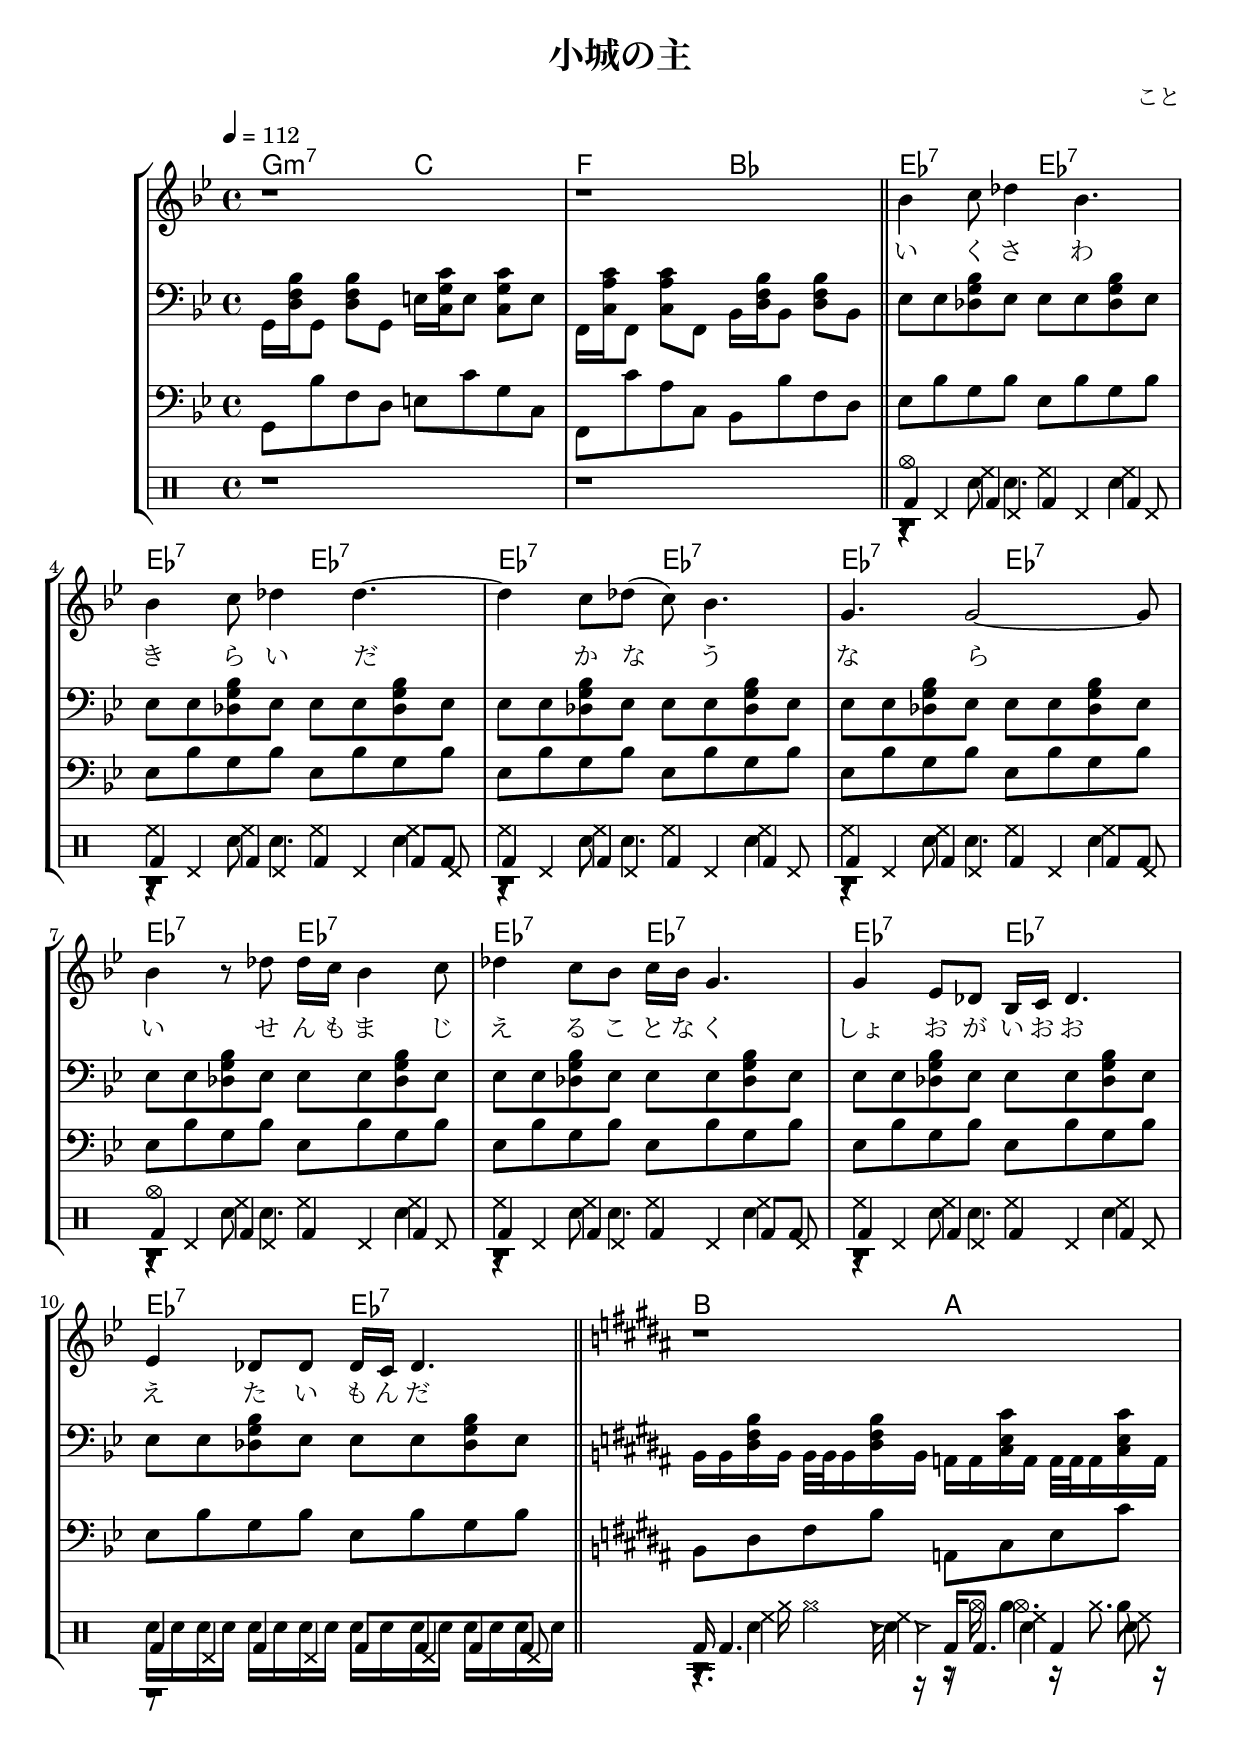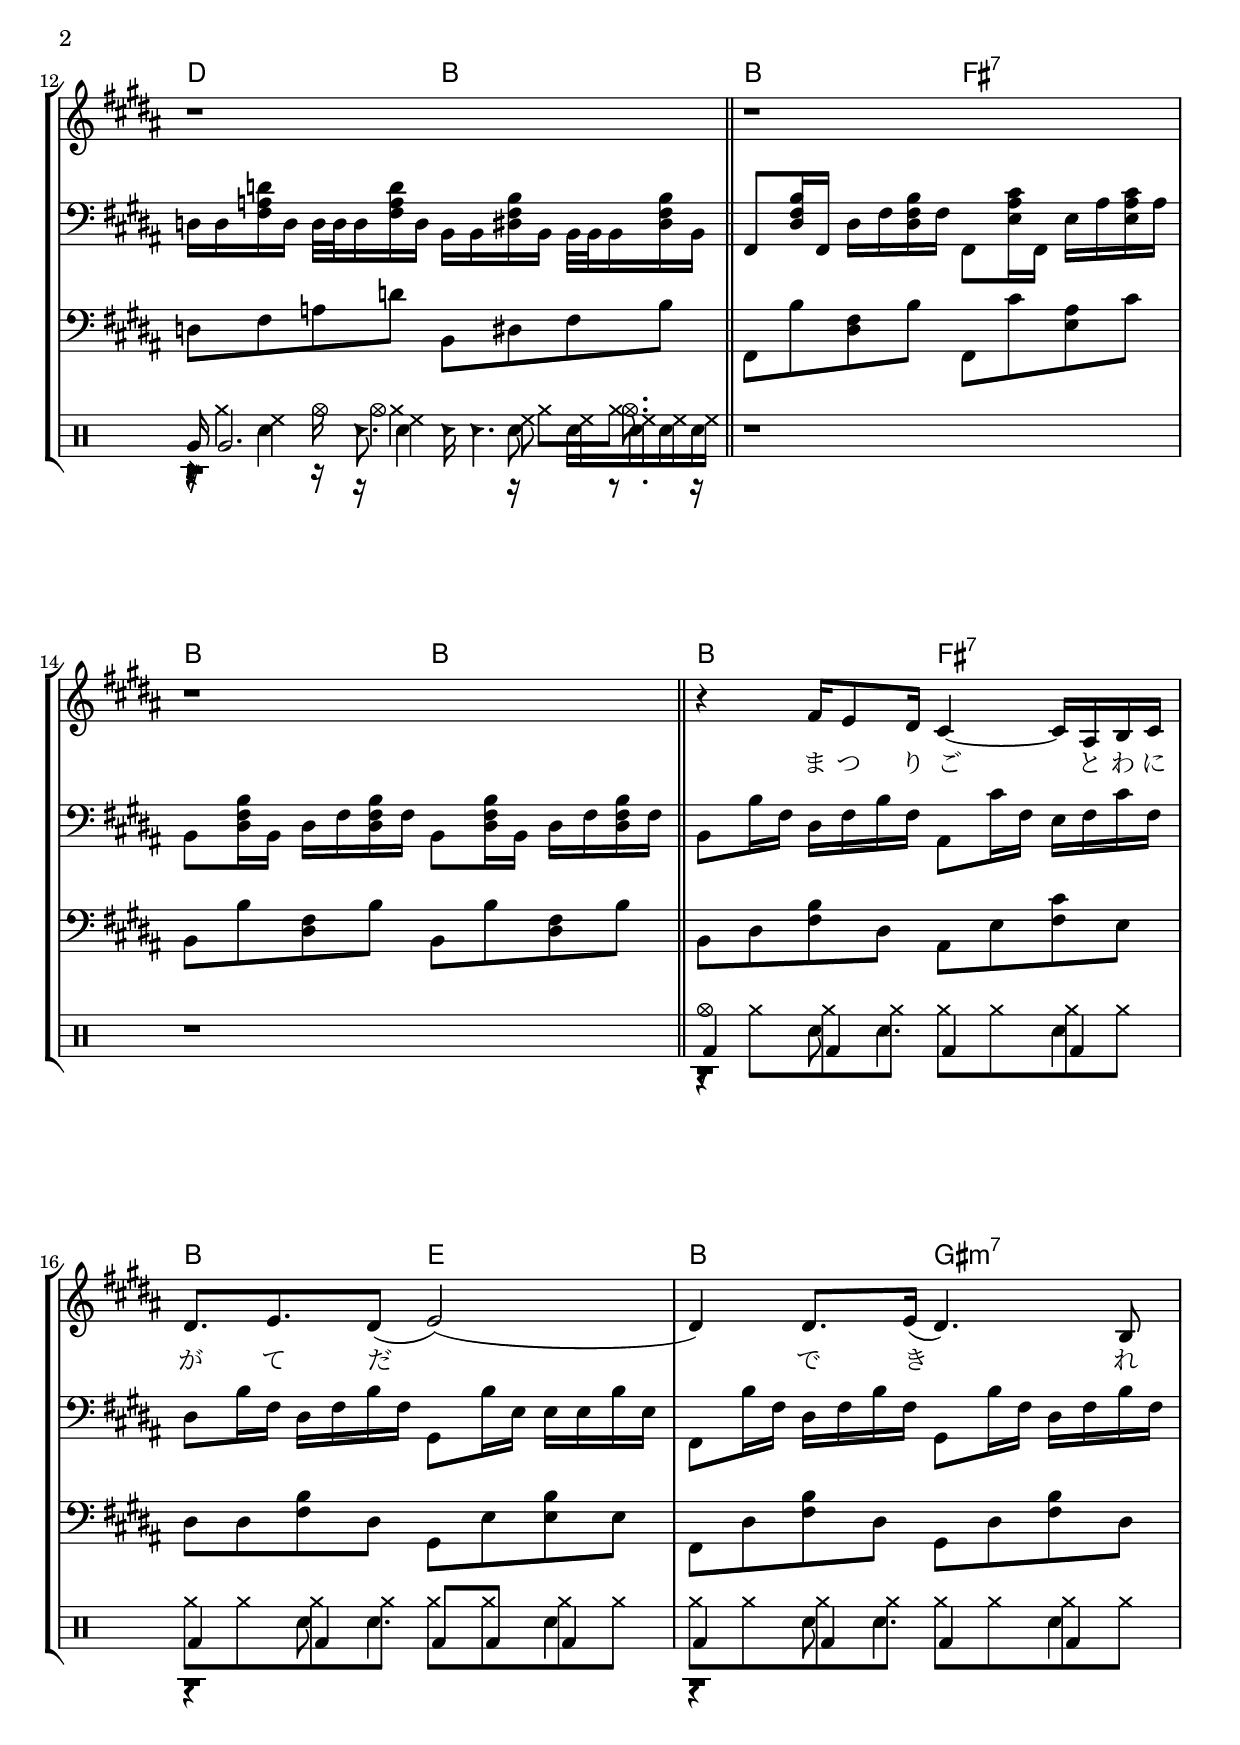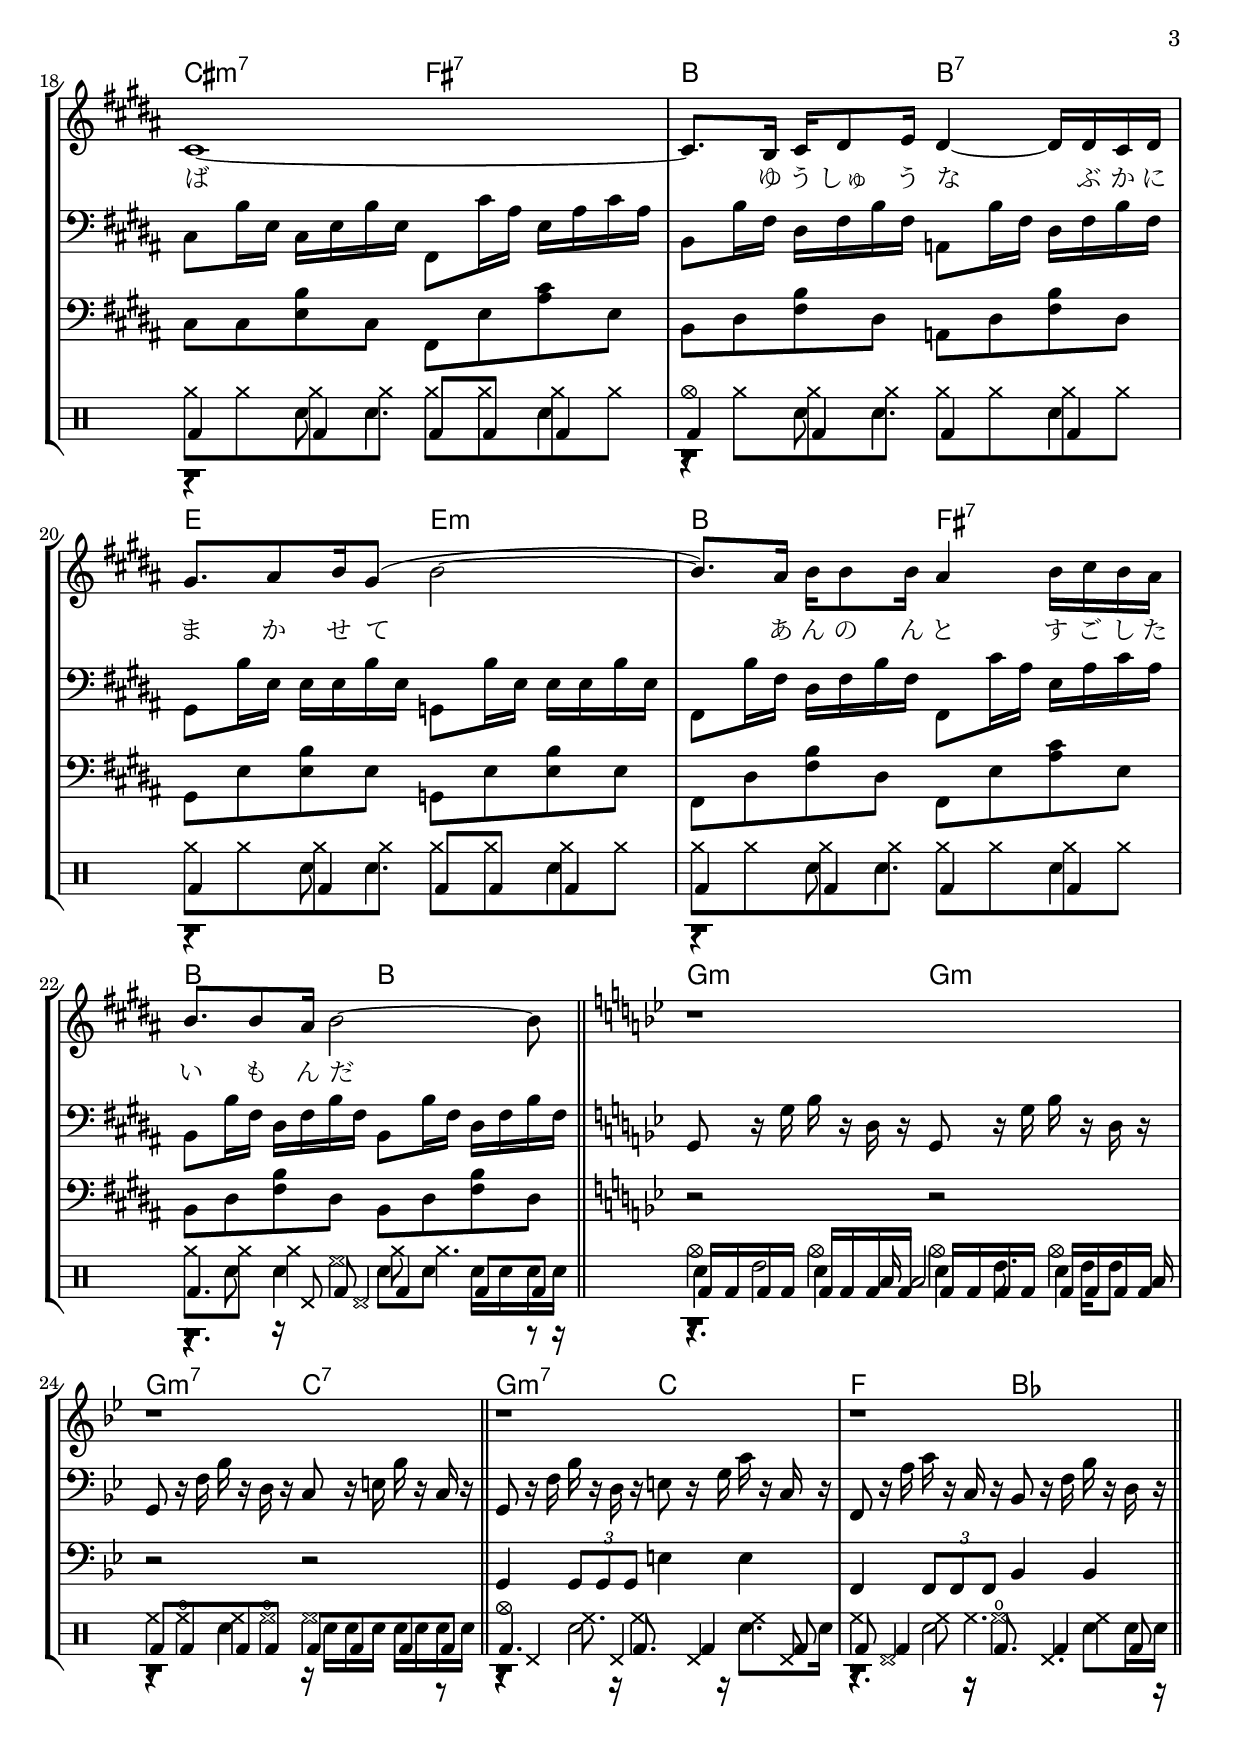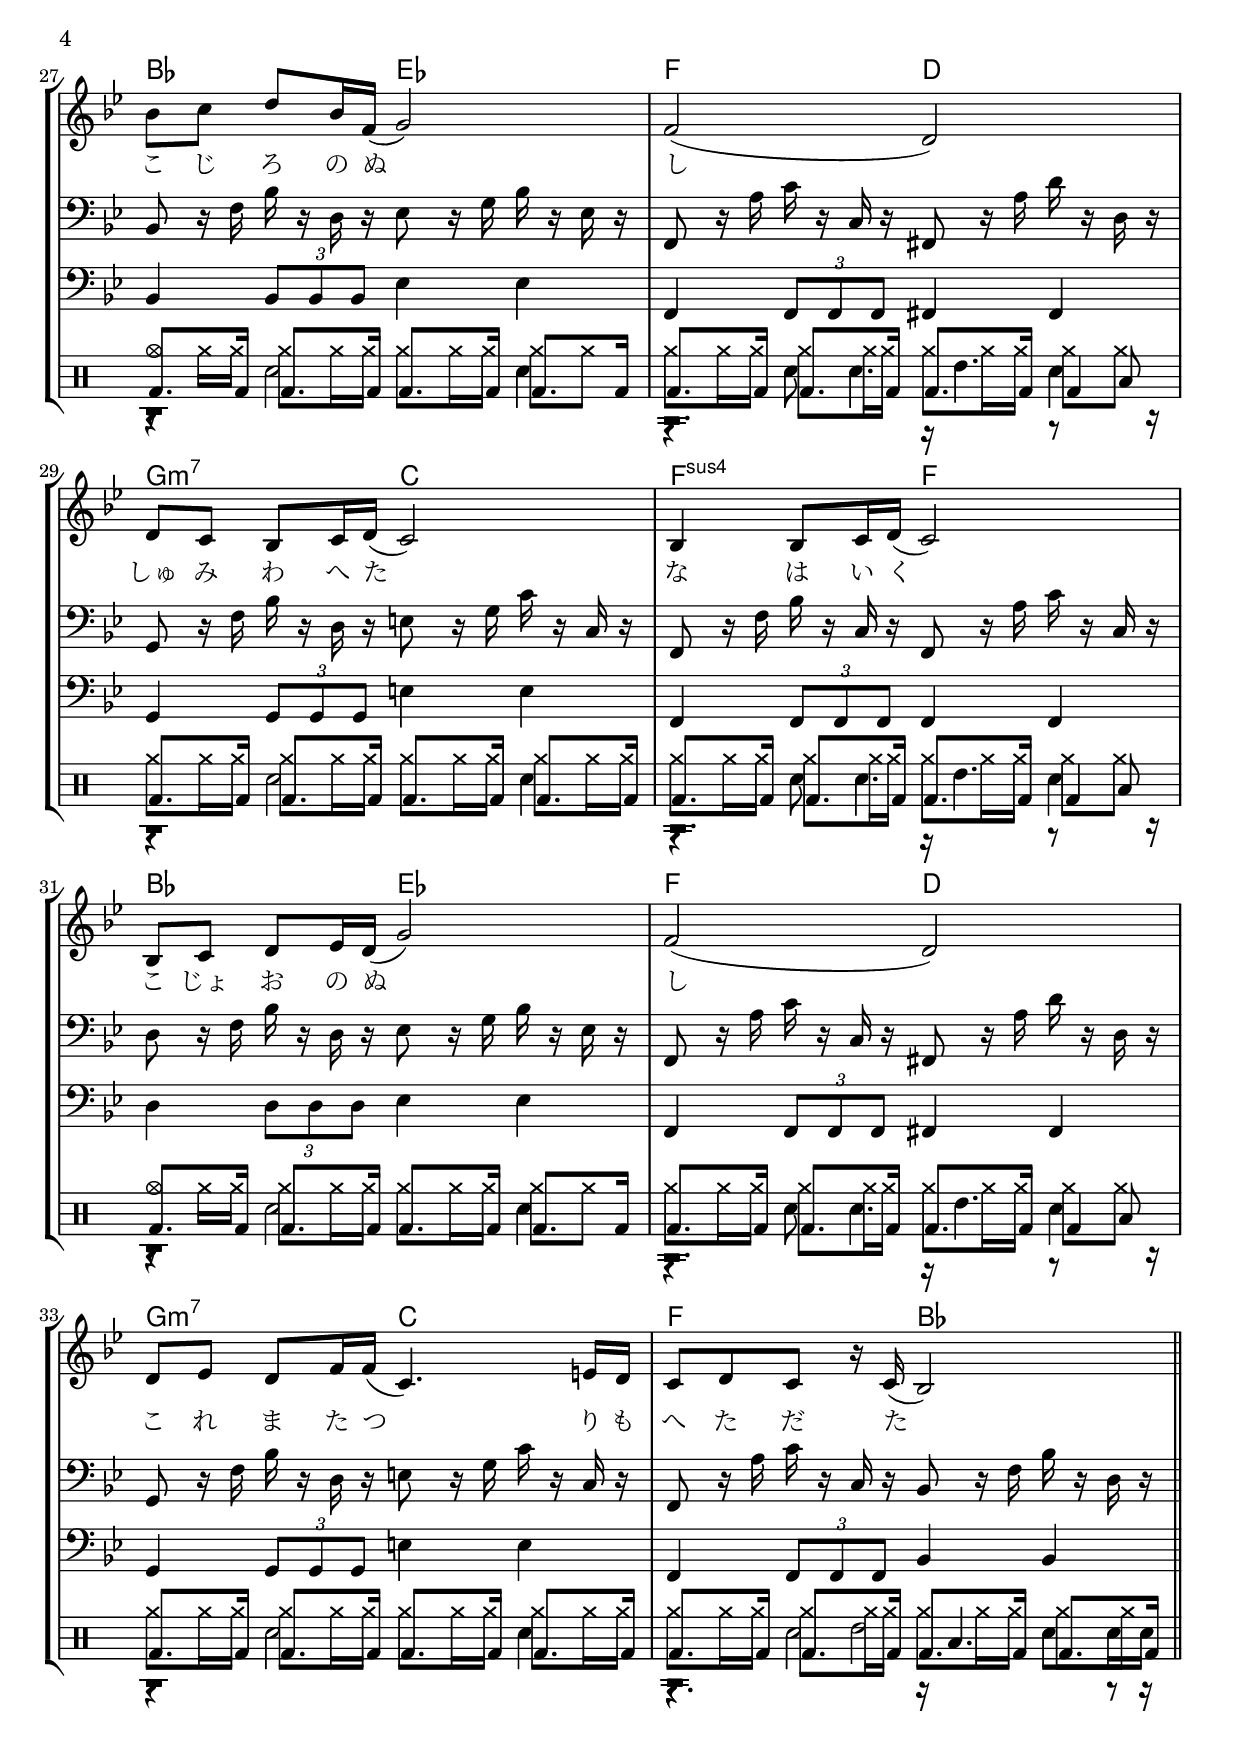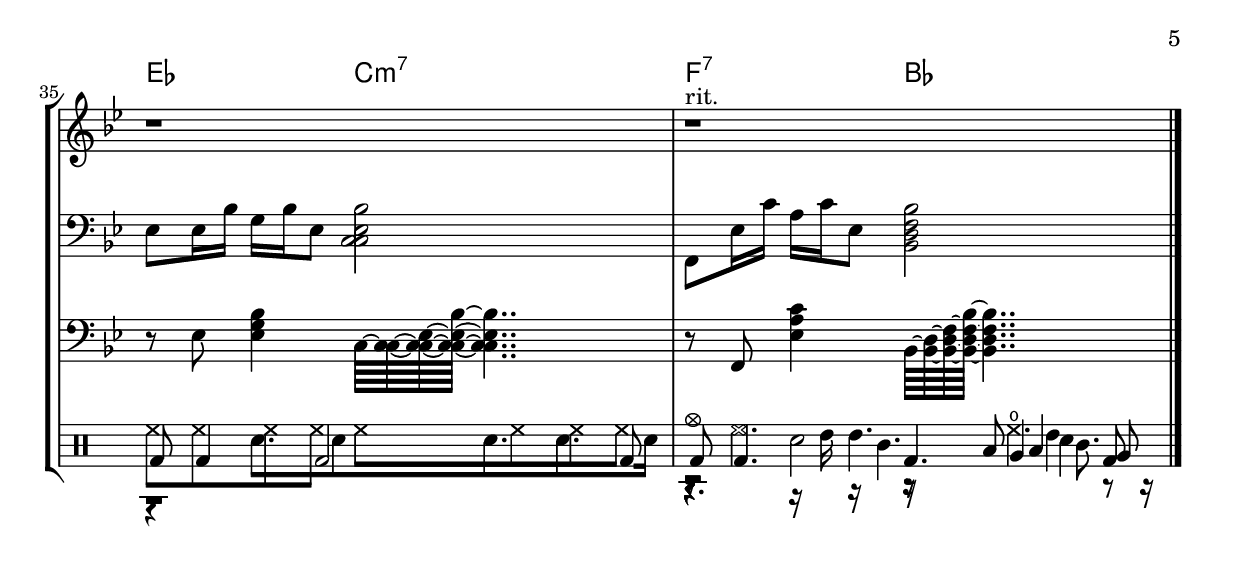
\version "2.12.1"

\header {
	title = \markup {小城の主}
	composer = \markup \center-column {こと}
}

harmony = \chordmode {
	g2:min7 c f bes 

	es:7 es:7 es:7 es:7 es:7 es:7 es:7 es:7 es:7 es:7 es:7 es:7 es:7 es:7 es:7 es:7 

	b a d b 

	b fis:7 b b 

	b fis:7 b e b gis:min7 cis:min7 fis:7 b b:7 e e:m b fis:7 b b 

	g:m g:m g:min7 c:7 

	g:min7 c f bes 

	bes es f d g:min7 c f:sus4 f bes es f d g:min7 c f bes 

	es c:min7 f:7 bes 
}

melody = {
	\key bes \major
	\tempo 4 = 112
	r1 | r1   
	\set Staff.midiInstrument = #"mmi0.42"
	 bes'4  c''8  des''4  bes'4. 
	bes'4  c''8  des''4  des''4.~ 
	des''4  c''8  des''8  (c''8)  bes'4. 
	g'4.  g'2~g'8 
	bes'4  r8  des''8  des''16  c''16  bes'4  c''8 
	des''4  c''8  bes'8  c''16  bes'16  g'4. 
	g'4  es'8  des'8  bes16  c'16  des'4. 
	es'4  des'8  des'8  des'16  c'16  des'4.
	\key b \major
	r1 | r1   
	r1 | r1   
	\set Staff.midiInstrument = #"mmi0.42"
	r4 fis'16  e'8  dis'16  cis'4~cis'16  ais16  b16  cis'16 
	dis'8.  e'8.  dis'8  (e'2) 
	(dis'4)  dis'8.  e'16  (dis'4.)  b8 
	cis'1~ 
	cis'8.  b16  cis'16  dis'8  e'16  dis'4~dis'16  dis'16  cis'16  dis'16 
	gis'8.  ais'8  b'16  gis'8  (b'2~ 
	b'8.)  ais'16  b'16  b'8  b'16  ais'4  b'16  cis''16  b'16  ais'16 
	b'8.  b'8  ais'16  b'2~b'8
	\key bes \major
	r1 | r1   
	r1 | r1   
	\set Staff.midiInstrument = #"mmi0.42"
	 bes'8  c''8  d''8  bes'16  f'16  (g'2) 
	f'2  (d'2) 
	d'8  c'8  bes8  c'16  d'16  (c'2) 
	bes4  bes8  c'16  d'16  (c'2) 
	bes8  c'8  d'8  es'16  d'16  (g'2) 
	f'2  (d'2) 
	d'8  es'8  d'8  f'16  f'16  (c'4.)  e'16  d'16 
	c'8  d'8  c'8  r16  c'16  (bes2)
	r1 | r1^"rit." \bar "|."
}

words = \lyricmode {
	
	い  く  さ  わ  き  ら  い  だ  か  な  う  な  ら  い  せ  ん  も  ま  じ  え  る  こ  と  な  く  しょ  お  が  い  お  お  え  た  い  も  ん  だ  
	
	
	ま  つ  り  ご  と  わ  に  が  て  だ  で  き  れ  ば  ゆ  う  しゅ  う  な  ぶ  か  に  ま  か  せ  て  あ  ん  の  ん  と  す  ご  し  た  い  も  ん  だ  
	
	
	こ  じ  ろ  の  ぬ  し  しゅ  み  わ  へ  た  な  は  い  く  こ  じょ  お  の  ぬ  し  こ  れ  ま  た  つ  り  も  へ  た  だ  た  
	
}

tempochange = {
	\tempo 4 = 112
	r1 | r1 \bar "||"
	\tempo 4 = 112
	r1 | r1 | r1 | r1 | r1 | r1 | r1 | r1 \bar "||"
	\tempo 4 = 112
	r1 | r1 \bar "||"
	\tempo 4 = 112
	r1 | r1 \bar "||"
	\tempo 4 = 112
	r1 | r1 | r1 | r1 | r1 | r1 | r1 | r1 \bar "||"
	\tempo 4 = 112
	r1 | r1 \bar "||"
	\tempo 4 = 112
	r1 | r1 \bar "||"
	\tempo 4 = 112
	r1 | r1 | r1 | r1 | r1 | r1 | r1 | r1 \bar "||"
	\tempo 4 = 112
	r1 | \tempo 4 = 84 r2 \tempo 4 = 74 r2 \bar "|."
}

mainacc = {
	\clef bass
	\set Staff.midiInstrument = #"Shamisen"
	\key bes \major
	\tempo 4 = 112
	g,16 <d f bes>16 g,8 <d f bes>8 g,8
	e16 <c g c'>16 e8 <c g c'>8 e8
	f,16 <c a c'>16 f,8 <c a c'>8 f,8
	bes,16 <d f bes>16 bes,8 <d f bes>8 bes,8
	\bar "||"

	\set Staff.midiInstrument = #"Shamisen"
	es8 es8 <des g bes>8 es8
	es8 es8 <des g bes>8 es8
	es8 es8 <des g bes>8 es8
	es8 es8 <des g bes>8 es8
	es8 es8 <des g bes>8 es8
	es8 es8 <des g bes>8 es8
	es8 es8 <des g bes>8 es8
	es8 es8 <des g bes>8 es8
	es8 es8 <des g bes>8 es8
	es8 es8 <des g bes>8 es8
	es8 es8 <des g bes>8 es8
	es8 es8 <des g bes>8 es8
	es8 es8 <des g bes>8 es8
	es8 es8 <des g bes>8 es8
	es8 es8 <des g bes>8 es8
	es8 es8 <des g bes>8 es8
	\bar "||"

	\set Staff.midiInstrument = #"Taiko Drum"
	\key b \major
	b,16 b,16 <dis fis b>16 b,16   b,32 b,32 b,16 <dis fis b>16 b,16
	a,16 a,16 <cis e cis'>16 a,16   a,32 a,32 a,16 <cis e cis'>16 a,16
	d16 d16 <fis a d'>16 d16   d32 d32 d16 <fis a d'>16 d16
	b,16 b,16 <dis fis b>16 b,16   b,32 b,32 b,16 <dis fis b>16 b,16
	\bar "||"

	\set Staff.midiInstrument = #"Shamisen"
	fis,8 <dis fis b>16 fis,16   dis16 fis16 <dis fis b>16 fis16
	fis,8 <e ais cis'>16 fis,16   e16 ais16 <e ais cis'>16 ais16
	b,8 <dis fis b>16 b,16   dis16 fis16 <dis fis b>16 fis16
	b,8 <dis fis b>16 b,16   dis16 fis16 <dis fis b>16 fis16
	\bar "||"

	\set Staff.midiInstrument = #"Shamisen"
	b,8 b16 fis16   dis16 fis16 b16 fis16
	ais,8 cis'16 fis16   e16 fis16 cis'16 fis16
	dis8 b16 fis16   dis16 fis16 b16 fis16
	gis,8 b16 e16   e16 e16 b16 e16
	fis,8 b16 fis16   dis16 fis16 b16 fis16
	gis,8 b16 fis16   dis16 fis16 b16 fis16
	cis8 b16 e16   cis16 e16 b16 e16
	fis,8 cis'16 ais16   e16 ais16 cis'16 ais16
	b,8 b16 fis16   dis16 fis16 b16 fis16
	a,8 b16 fis16   dis16 fis16 b16 fis16
	gis,8 b16 e16   e16 e16 b16 e16
	g,8 b16 e16   e16 e16 b16 e16
	fis,8 b16 fis16   dis16 fis16 b16 fis16
	fis,8 cis'16 ais16   e16 ais16 cis'16 ais16
	b,8 b16 fis16   dis16 fis16 b16 fis16
	b,8 b16 fis16   dis16 fis16 b16 fis16
	\bar "||"

	\set Staff.midiInstrument = #"Koto"
	\key bes \major
	g,8r16g16bes16r16d16r16
	g,8r16g16bes16r16d16r16
	g,8r16f16bes16r16d16r16
	c8r16e16bes16r16c16r16
	\bar "||"

	\set Staff.midiInstrument = #"Koto"
	g,8r16f16bes16r16d16r16
	e8r16g16c'16r16c16r16
	f,8r16a16c'16r16c16r16
	bes,8r16f16bes16r16d16r16
	\bar "||"

	\set Staff.midiInstrument = #"Koto"
	bes,8r16f16bes16r16d16r16
	es8r16g16bes16r16es16r16
	f,8r16a16c'16r16c16r16
	fis,8r16a16d'16r16d16r16
	g,8r16f16bes16r16d16r16
	e8r16g16c'16r16c16r16
	f,8r16f16bes16r16c16r16
	f,8r16a16c'16r16c16r16
	d8r16f16bes16r16d16r16
	es8r16g16bes16r16es16r16
	f,8r16a16c'16r16c16r16
	fis,8r16a16d'16r16d16r16
	g,8r16f16bes16r16d16r16
	e8r16g16c'16r16c16r16
	f,8r16a16c'16r16c16r16
	bes,8r16f16bes16r16d16r16
	\bar "||"

	\set Staff.midiInstrument = #"Koto"
	es8 es16 bes g bes es8
	<c c es bes>2
	f,8 es16 c' a c' es8
	<bes, d f bes>2
	\bar "|."
}

subacc = {
	\clef bass
	\set Staff.midiInstrument = #"Taiko Drum"
	\key bes \major
	\tempo 4 = 112
	g,8 bes f d
	e8 c' g c
	f,8 c' a c
	bes,8 bes f d
	\bar "||"

	\set Staff.midiInstrument = #"Shakuhachi"
	es8 bes g bes
	es8 bes g bes
	es8 bes g bes
	es8 bes g bes
	es8 bes g bes
	es8 bes g bes
	es8 bes g bes
	es8 bes g bes
	es8 bes g bes
	es8 bes g bes
	es8 bes g bes
	es8 bes g bes
	es8 bes g bes
	es8 bes g bes
	es8 bes g bes
	es8 bes g bes
	\bar "||"

	\set Staff.midiInstrument = #"Taiko Drum"
	\key b \major
	b,8 dis8 fis8 b8
	a,8 cis8 e8 cis'8
	d8 fis8 a8 d'8
	b,8 dis8 fis8 b8
	\bar "||"

	\set Staff.midiInstrument = #"Koto"
	fis,8 b <dis fis> b
	fis,8 cis' <e ais> cis'
	b,8 b <dis fis> b
	b,8 b <dis fis> b
	\bar "||"

	\set Staff.midiInstrument = #"Koto"
	b,8 dis <fis b> dis
	ais,8 e <fis cis'> e
	dis8 dis <fis b> dis
	gis,8 e <e b> e
	fis,8 dis <fis b> dis
	gis,8 dis <fis b> dis
	cis8 cis <e b> cis
	fis,8 e <ais cis'> e
	b,8 dis <fis b> dis
	a,8 dis <fis b> dis
	gis,8 e <e b> e
	g,8 e <e b> e
	fis,8 dis <fis b> dis
	fis,8 e <ais cis'> e
	b,8 dis <fis b> dis
	b,8 dis <fis b> dis
	\bar "||"

	\set Staff.midiInstrument = #"Acoustic grand"
	\key bes \major
	r2
	r2
	r2
	r2
	\bar "||"

	\set Staff.midiInstrument = #"Taiko Drum"
	g,4 \tuplet 3/2 { g,8 g,8 g,8 }
	e4 e4
	f,4 \tuplet 3/2 { f,8 f,8 f,8 }
	bes,4 bes,4
	\bar "||"

	\set Staff.midiInstrument = #"Shakuhachi"
	bes,4 \tuplet 3/2 { bes,8 bes,8 bes,8 }
	es4 es4
	f,4 \tuplet 3/2 { f,8 f,8 f,8 }
	fis,4 fis,4
	g,4 \tuplet 3/2 { g,8 g,8 g,8 }
	e4 e4
	f,4 \tuplet 3/2 { f,8 f,8 f,8 }
	f,4 f,4
	d4 \tuplet 3/2 { d8 d8 d8 }
	es4 es4
	f,4 \tuplet 3/2 { f,8 f,8 f,8 }
	fis,4 fis,4
	g,4 \tuplet 3/2 { g,8 g,8 g,8 }
	e4 e4
	f,4 \tuplet 3/2 { f,8 f,8 f,8 }
	bes,4 bes,4
	\bar "||"

	\set Staff.midiInstrument = #"Shakuhachi"
	r8 es8 <es g bes>4
	c64~ <c~ c~> <c~ c~ es~> <c c es bes>~ <c c es bes>4..
	r8 f,8 <es a c'>4
	bes,64~ <bes,~ d~> <bes,~ d~ f~> <bes, d f bes>~ <bes, d f bes>4..
	\bar "|."
}

percA = {
	\drummode {
	r1 |r1 \bar "||"
	r4 hh4 hh4 hh4  |hh4 hh4 hh4 hh4  |hh4 hh4 hh4 hh4  |hh4 hh4 hh4 hh4  |r4 hh4 hh4 hh4  |hh4 hh4 hh4 hh4  |hh4 hh4 hh4 hh4  |r1  \bar "||"
	r8 hh4 hh4 hh4 hh8  |r8 hh4 hh4 hh8 hh16 hh16 hh16 hh16  \bar "||"
	r1 |r1 \bar "||"
	r8 cymr8 cymr8 cymr8 cymr8 cymr8 cymr8 cymr8  |cymr8 cymr8 cymr8 cymr8 cymr8 cymr8 cymr8 cymr8  |cymr8 cymr8 cymr8 cymr8 cymr8 cymr8 cymr8 cymr8  |cymr8 cymr8 cymr8 cymr8 cymr8 cymr8 cymr8 cymr8  |r8 cymr8 cymr8 cymr8 cymr8 cymr8 cymr8 cymr8  |cymr8 cymr8 cymr8 cymr8 cymr8 cymr8 cymr8 cymr8  |cymr8 cymr8 cymr8 cymr8 cymr8 cymr8 cymr8 cymr8  |cymr8 cymr8 cymr4 cymr8 cymr4.  \bar "||"
	r1  |hh4 hh4 hh2  \bar "||"
	r4 hh8. hh4 r16 hh4  |hh4 hh8 hh4. hh4  \bar "||"
	r8 cymr16 cymr16 cymr8 cymr16 cymr16 cymr8 cymr16 cymr16 cymr8 cymr8  |cymr8 cymr16 cymr16 cymr8 cymr16 cymr16 cymr8 cymr16 cymr16 cymr8 cymr8  |cymr8 cymr16 cymr16 cymr8 cymr16 cymr16 cymr8 cymr16 cymr16 cymr8 cymr16 cymr16  |cymr8 cymr16 cymr16 cymr8 cymr16 cymr16 cymr8 cymr16 cymr16 cymr8 cymr8  |r8 cymr16 cymr16 cymr8 cymr16 cymr16 cymr8 cymr16 cymr16 cymr8 cymr8  |cymr8 cymr16 cymr16 cymr8 cymr16 cymr16 cymr8 cymr16 cymr16 cymr8 cymr8  |cymr8 cymr16 cymr16 cymr8 cymr16 cymr16 cymr8 cymr16 cymr16 cymr8 cymr16 cymr16  |cymr8 cymr16 cymr16 cymr8 cymr16 cymr16 cymr8 cymr16 cymr16 cymr8 cymr8  \bar "||"
	hh8 hh8 hh8 hh8 hh8 hh8 hh8 hh8  |r8 hh2. r8  \bar "|."
	}
}

percB = {
	\drummode {
	r1 |r1 \bar "||"
	r4 sn8 sn4. sn4  |r4 sn8 sn4. sn4  |r4 sn8 sn4. sn4  |r4 sn8 sn4. sn4  |r4 sn8 sn4. sn4  |r4 sn8 sn4. sn4  |r4 sn8 sn4. sn4  |sn16 sn16 sn16 sn16 sn16 sn16 sn16 sn16 sn16 sn16 sn16 sn16 sn16 sn16 sn16 sn16  \bar "||"
	r8 sn4 sn4 sn4 sn8  |r8 sn4 sn4 sn8 sn16 sn16 sn16 sn16  \bar "||"
	r1 |r1 \bar "||"
	r4 sn8 sn4. sn4  |r4 sn8 sn4. sn4  |r4 sn8 sn4. sn4  |r4 sn8 sn4. sn4  |r4 sn8 sn4. sn4  |r4 sn8 sn4. sn4  |r4 sn8 sn4. sn4  |r8 sn8 sn4 sn8 sn8 sn16 sn16 sn16 sn16  \bar "||"
	sn4 sn4 sn4 sn4  |r4 sn4 r16 sn16 sn16 sn16 sn16 sn16 sn16 sn16  \bar "||"
	r8 hhp4 hhp4 hhp4 hhp8  |r8 hhp2 hhp4.  \bar "||"
	r4 sn2 sn4  |r4 sn8 sn4. sn4  |r4 sn2 sn4  |r4 sn8 sn4. sn4  |r4 sn2 sn4  |r4 sn8 sn4. sn4  |r4 sn2 sn4  |r4 sn2 sn8 sn16 sn16  \bar "||"
	r4 sn8. sn8 sn8. sn8. sn16  |r4 sn2 sn4  \bar "|."
	}
}

percC = {
	\drummode {
	r1 |r1 \bar "||"
	bd4 bd4 bd4 bd4  |bd4 bd4 bd4 bd8 bd8  |bd4 bd4 bd4 bd4  |bd4 bd4 bd4 bd8 bd8  |bd4 bd4 bd4 bd4  |bd4 bd4 bd4 bd8 bd8  |bd4 bd4 bd4 bd4  |bd4 bd4 bd8 bd8 bd8 bd8  \bar "||"
	bd16 bd4. r16 bd16 bd8. bd4  |r1  \bar "||"
	r1 |r1 \bar "||"
	bd4 bd4 bd4 bd4  |bd4 bd4 bd8 bd8 bd4  |bd4 bd4 bd4 bd4  |bd4 bd4 bd8 bd8 bd4  |bd4 bd4 bd4 bd4  |bd4 bd4 bd8 bd8 bd4  |bd4 bd4 bd4 bd4  |bd4. bd8 bd4 bd8 bd8  \bar "||"
	bd16 bd16 bd16 bd16 bd16 bd16 bd16 bd16 bd16 bd16 bd16 bd16 bd16 bd16 bd16 bd16  |bd8 bd8 bd8 bd8 bd8 bd8 bd8 bd8  \bar "||"
	r4 sn2 sn8. sn16  |r4 sn2 sn8 sn16 sn16  \bar "||"
	bd8. bd16 bd8. bd16 bd8. bd16 bd8. bd16  |bd8. bd16 bd8. bd16 bd8. bd16 bd4  |bd8. bd16 bd8. bd16 bd8. bd16 bd8. bd16  |bd8. bd16 bd8. bd16 bd8. bd16 bd4  |bd8. bd16 bd8. bd16 bd8. bd16 bd8. bd16  |bd8. bd16 bd8. bd16 bd8. bd16 bd4  |bd8. bd16 bd8. bd16 bd8. bd16 bd8. bd16  |bd8. bd16 bd8. bd16 bd8. bd16 bd8. bd16  \bar "||"
	bd8 bd4 bd2 bd8  |bd8 bd4. bd4. bd8  \bar "|."
	}
}

percD = {
	\drummode {
	r1 |r1 \bar "||"
	r8 hhp4 hhp4 hhp4 hhp8  |r8 hhp4 hhp4 hhp4 hhp8  |r8 hhp4 hhp4 hhp4 hhp8  |r8 hhp4 hhp4 hhp4 hhp8  |r8 hhp4 hhp4 hhp4 hhp8  |r8 hhp4 hhp4 hhp4 hhp8  |r8 hhp4 hhp4 hhp4 hhp8  |r8 hhp4 hhp4 hhp4 hhp8  \bar "||"
	r2 r16 cymc16 cymc4.  |r4 cymc16 cymc2 cymc8.  \bar "||"
	r1 |r1 \bar "||"
	cymc1  |r1 |r1 |r1 |cymc1  |r1 |r1 |r1 \bar "||"
	r1  |r8 hho4 hho2 r8  \bar "||"
	bd4. r16 bd8. bd4 bd8  |bd8 bd4 r16 bd8. bd4 bd8  \bar "||"
	r1  |r2 r16 tommh4. r16  |r1  |r2 r16 tommh4. r16  |r1  |r2 r16 tommh4. r16  |r1  |r4. tommh2 r8  \bar "||"
	r1  |r2 r8 hho4.  \bar "|."
	}
}

percE = {
	\drummode {
	r1 |r1 \bar "||"
	cymc1  |r1 |r1 |r1 |cymc1  |r1 |r1 |r1 \bar "||"
	r1  |tomfh16 tomfh2. r8.  \bar "||"
	r1 |r1 \bar "||"
	r1 |r1 |r1 |r1 |r1 |r1 |r1 |r4 r16 hhp8 hhp2 r16  \bar "||"
	cymc4 cymc4 cymc4 cymc4  |r1 \bar "||"
	r1  |r4. r16 hho2 r16  \bar "||"
	r1  |r2. r8 toml8  |r1  |r2. r8 toml8  |r1  |r2. r8 toml8  |r1  |r2 r16 toml4. r16  \bar "||"
	r1 |cymc1  \bar "|."
	}
}

percF = {
	\drummode {
	r1 | r1 \bar "||"
	r1 | r1 | r1 | r1 | r1 | r1 | r1 | r1 \bar "||"
	r2 r8 rb4 rb8  |r1  \bar "||"
	r1 | r1 \bar "||"
	r1 |r1 |r1 |r1 |r1 |r1 |r1 |r4. hh2 r8  \bar "||"
	r8 tommh2 tommh8. tommh16 tommh8  |r1 \bar "||"
	cymc1  |r1 \bar "||"
	cymc1  |r1 |r1 |r1 |cymc1  |r1 |r1 |r1 \bar "||"
	r1 |r4 r16 tommh16 tommh4. tommh4  \bar "|."
	}
}

percG = {
	\drummode {
	r1 | r1 \bar "||"
	r1 | r1 | r1 | r1 | r1 | r1 | r1 | r1 \bar "||"
	r4. hc16 hc2 r16  |r4 r16 hc8. hc16 hc4. r16  \bar "||"
	r1 | r1 \bar "||"
	r1 | r1 | r1 | r1 | r1 | r1 | r1 | r1 \bar "||"
	r4. toml16 toml2 toml16  |r1 \bar "||"
	r1 | r1 \bar "||"
	r1 | r1 | r1 | r1 | r1 | r1 | r1 | r1 \bar "||"
	r1 |r4. r16 tomml4. tomml8.  \bar "|."
	}
}

percH = {
	\drummode {
	r1 | r1 \bar "||"
	r1 | r1 | r1 | r1 | r1 | r1 | r1 | r1 \bar "||"
	r8. cymr16 cymr2 r16 cymr8.  |r16 cymr4 r16 cymr4 r16 cymr8 cymr8.  \bar "||"
	r1 | r1 \bar "||"
	r1 | r1 | r1 | r1 | r1 | r1 | r1 | r1 \bar "||"
	r1 | r1 \bar "||"
	r1 | r1 \bar "||"
	r1 | r1 | r1 | r1 | r1 | r1 | r1 | r1 \bar "||"
	r1 |r2 r16 toml8 toml4 r16  \bar "|."
	}
}

percI = {
	\drummode {
	r1 | r1 \bar "||"
	r1 | r1 | r1 | r1 | r1 | r1 | r1 | r1 \bar "||"
	r1 | r1 \bar "||"
	r1 | r1 \bar "||"
	r1 | r1 | r1 | r1 | r1 | r1 | r1 | r1 \bar "||"
	r1 | r1 \bar "||"
	r1 | r1 \bar "||"
	r1 | r1 | r1 | r1 | r1 | r1 | r1 | r1 \bar "||"
	r1 |r2 r8 tomfh4 tomfh8  \bar "|."
	}
}

\score {
	<<
		\new StaffGroup <<
			\new ChordNames {\harmony}
			\new Voice = "melody" {\melody}
			\new Lyrics \lyricsto "melody" \words
			\new Staff = "mainacc" {\mainacc}
			\new Staff = "subacc" {\subacc}
			\new DrumStaff <<
				\new DrumVoice {\percA}
				\new DrumVoice {\percB}
				\new DrumVoice {\percC}
				\new DrumVoice {\percD}
				\new DrumVoice {\percE}
				\new DrumVoice {\percF}
				\new DrumVoice {\percG}
				\new DrumVoice {\percH}
				\new DrumVoice {\percI}
			>>
		>>
	>>
	\layout { }
}
